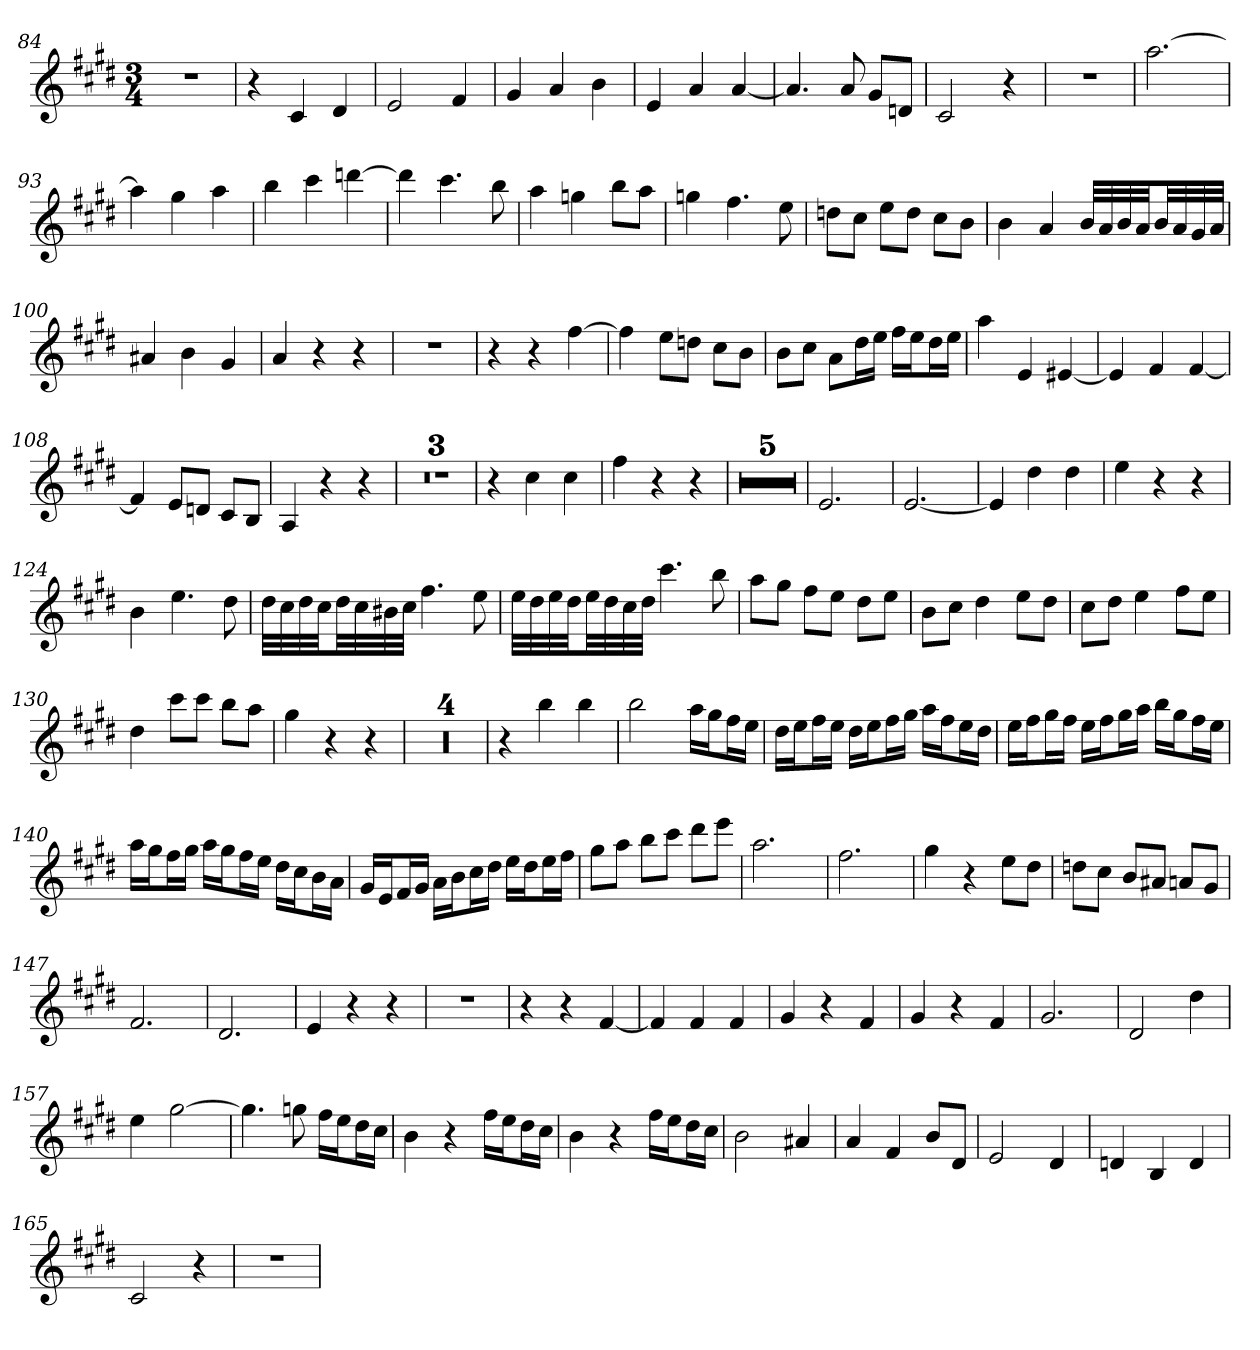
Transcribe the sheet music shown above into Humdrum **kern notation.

**kern
*part1
*staff1
*clefG2
*k[f#c#g#d#]
*E:
*M3/4
=84
2.r
=85
4r
4c#
4d#
=86
2e
4f#
=87
4g#
4a
4b
=88
4e
4a
[4a
=89
4.a]
8a
8g#/L
8dn/J
=90
2c#
4r
=91
2.r
=92
[2.aa
=93
4aa]
4gg#
4aa
=94
4bb
4ccc#
[4dddn
=95
4ddd]
4.ccc#
8bb
=96
4aa
4ggn
8bb\L
8aa\J
=97
4ggn
4.ff#
8ee
=98
8ddn\L
8cc#\J
8ee\L
8dd\J
8cc#\L
8b\J
=99
4b
4a
32b/LLL
32a/
32b/
32a/JJ
32b/LL
32a/
32g#/
32a/JJJ
=100
4a#X
4b
4g#
=101
4a
4r
4r
=102
2.r
=103
4r
4r
[4ff#
=104
4ff#]
8ee\L
8ddn\J
8cc#\L
8b\J
=105
8b\L
8cc#\J
8a\L
16dd#\L
16ee\JJ
16ff#\LL
16ee\J
16dd#\L
16ee\JJ
=106
4aa
4e
[4e#X
=107
4e#]
4f#
[4f#
=108
4f#]
8e/L
8dn/J
8c#/L
8B/J
=109
4A
4r
4r
=110
2.r
=111
2.r
=112
2.r
=113
4r
4cc#
4cc#
=114
4ff#
4r
4r
=115
2.r
=116
2.r
=117
2.r
=118
2.r
=119
2.r
=120
2.e
=121
[2.e
=122
4e]
4dd#
4dd#
=123
4ee
4r
4r
=124
4b
4.ee
8dd#
=125
32dd#\LLL
32cc#\
32dd#\
32cc#\JJ
32dd#\LL
32cc#\
32b#X\
32cc#\JJJ
4.ff#
8ee
=126
32ee\LLL
32dd#\
32ee\
32dd#\JJ
32ee\LL
32dd#\
32cc#\
32dd#\JJJ
4.ccc#
8bb
=127
8aa\L
8gg#\J
8ff#\L
8ee\J
8dd#\L
8ee\J
=128
8b\L
8cc#\J
4dd#
8ee\L
8dd#\J
=129
8cc#\L
8dd#\J
4ee
8ff#\L
8ee\J
=130
4dd#
8ccc#\L
8ccc#\J
8bb\L
8aa\J
=131
4gg#
4r
4r
=132
2.r
=133
2.r
=134
2.r
=135
2.r
=136
4r
4bb
4bb
=137
2bb
16aa\LL
16gg#\J
16ff#\L
16ee\JJ
=138
16dd#\LL
16ee\J
16ff#\L
16ee\JJ
16dd#\LL
16ee\J
16ff#\L
16gg#\JJ
16aa\LL
16ff#\J
16ee\L
16dd#\JJ
=139
16ee\LL
16ff#\J
16gg#\L
16ff#\JJ
16ee\LL
16ff#\J
16gg#\L
16aa\JJ
16bb\LL
16gg#\J
16ff#\L
16ee\JJ
=140
16aa\LL
16gg#\J
16ff#\L
16gg#\JJ
16aa\LL
16gg#\J
16ff#\L
16ee\JJ
16dd#\LL
16cc#\J
16b\L
16a\JJ
=141
16g#/LL
16e/J
16f#/L
16g#/JJ
16a\LL
16b\J
16cc#\L
16dd#\JJ
16ee\LL
16dd#\J
16ee\L
16ff#\JJ
=142
8gg#\L
8aa\J
8bb\L
8ccc#\J
8ddd#\L
8eee\J
=143
2.aa
=144
2.ff#
=145
4gg#
4r
8ee\L
8dd#\J
=146
8ddn\L
8cc#\J
8b/L
8a#X/J
8an/L
8g#/J
=147
2.f#
=148
2.d#
=149
4e
4r
4r
=150
2.r
=151
4r
4r
[4f#
=152
4f#]
4f#
4f#
=153
4g#
4r
4f#
=154
4g#
4r
4f#
=155
2.g#
=156
2d#
4dd#
=157
4ee
[2gg#
=158
4.gg#]
8ggn
16ff#\LL
16ee\J
16dd#\L
16cc#\JJ
=159
4b
4r
16ff#\LL
16ee\J
16dd#\L
16cc#\JJ
=160
4b
4r
16ff#\LL
16ee\J
16dd#\L
16cc#\JJ
=161
2b
4a#X
=162
4a
4f#
8b/L
8d#/J
=163
2e
4d#
=164
4dn
4B
4d
=165
2c#
4r
=166
2.r
=
*-
